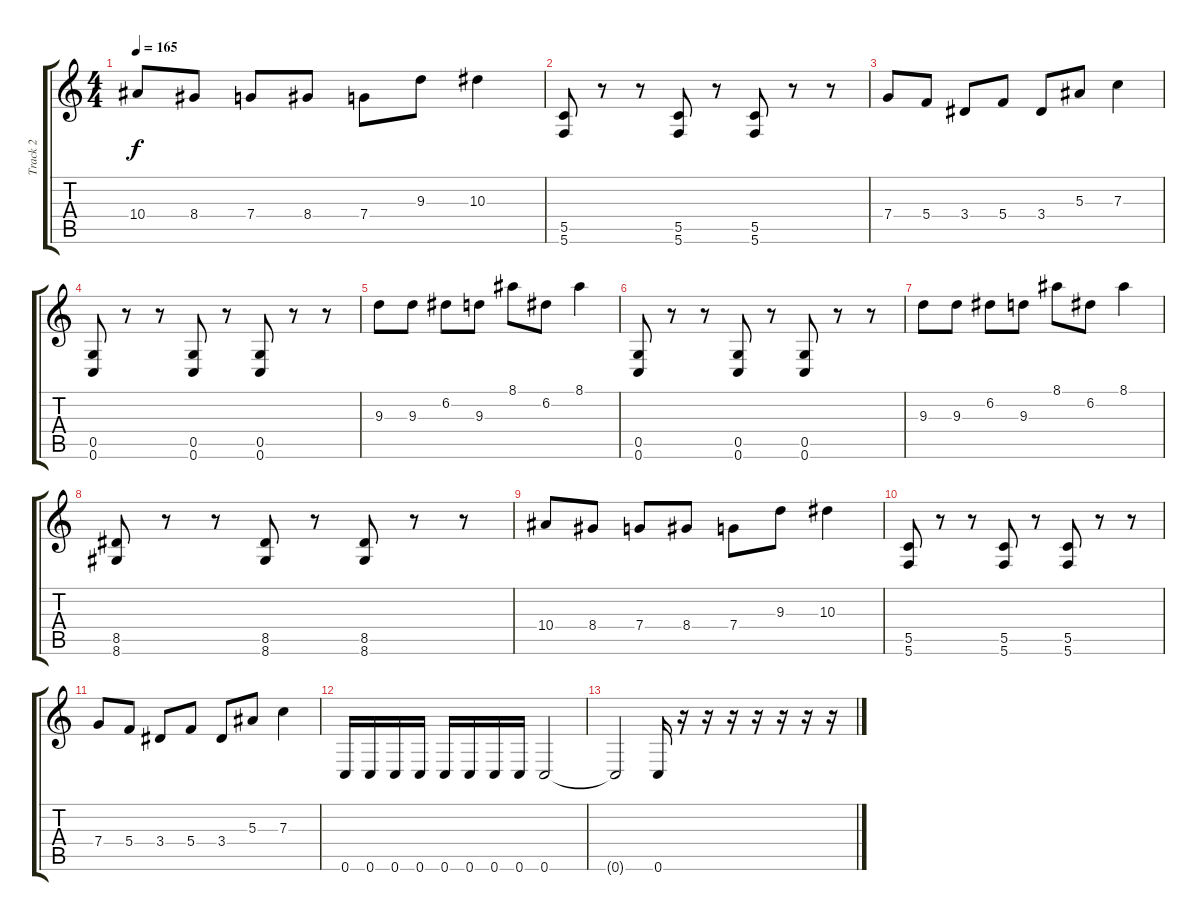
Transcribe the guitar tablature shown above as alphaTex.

\track ("Track 2" "Track 2") {instrument acousticguitarsteel}
\staff {score tabs}
\tuning (D4 A3 F3 C3 G2 C2) {hide}
\ts (4 4)
\tempo 165
\clef g2
\ks c
10.4.8{dy f} 8.4.8 7.4.8 8.4.8 7.4.8 9.3.8 10.3.4 |
(5.5 5.6).8 r.8 r.8 (5.5 5.6).8 r.8 (5.5 5.6).8 r.8 r.8 |
7.4.8 5.4.8 3.4.8 5.4.8 3.4.8 5.3.8 7.3.4 |
(0.5 0.6).8 r.8 r.8 (0.5 0.6).8 r.8 (0.5 0.6).8 r.8 r.8 |
9.3.8 9.3.8 6.2.8 9.3.8 8.1.8 6.2.8 8.1.4 |
(0.5 0.6).8 r.8 r.8 (0.5 0.6).8 r.8 (0.5 0.6).8 r.8 r.8 |
9.3.8 9.3.8 6.2.8 9.3.8 8.1.8 6.2.8 8.1.4 |
(8.5 8.6).8 r.8 r.8 (8.5 8.6).8 r.8 (8.5 8.6).8 r.8 r.8 |
10.4.8 8.4.8 7.4.8 8.4.8 7.4.8 9.3.8 10.3.4 |
(5.5 5.6).8 r.8 r.8 (5.5 5.6).8 r.8 (5.5 5.6).8 r.8 r.8 |
7.4.8 5.4.8 3.4.8 5.4.8 3.4.8 5.3.8 7.3.4 |
0.6.16 0.6.16 0.6.16 0.6.16 0.6.16 0.6.16 0.6.16 0.6.16 0.6.2 |
0.6{t}.2 0.6.16 r.16 r.16 r.16 r.16 r.16 r.16 r.16
